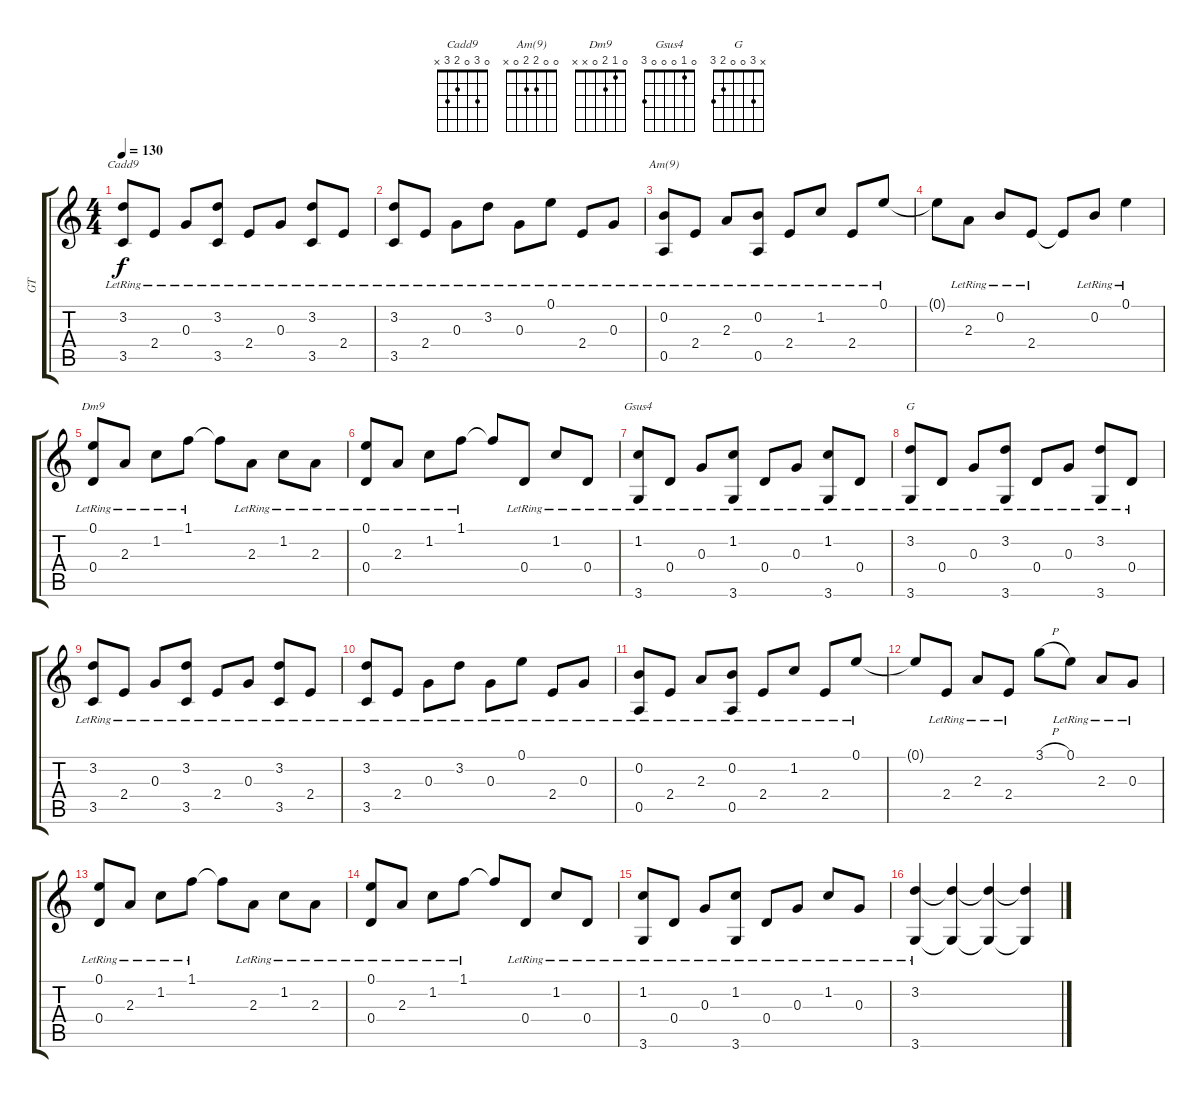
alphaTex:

\track ("GT" "GT") {instrument acousticguitarsteel}
\staff {score tabs}
\tuning (E4 B3 G3 D3 A2 E2) {hide}
\chord ("Cadd9" 0 3 0 2 3 x)
\chord ("Am(9)" 0 0 2 2 0 x)
\chord ("Dm9" 0 1 2 0 x x)
\chord ("Gsus4" 0 1 0 0 0 3)
\chord ("G" x 3 0 0 2 3)
\ts (4 4)
\tempo 130
\clef g2
\ks c
(3.2{lr} 3.5{lr}).8{ch "Cadd9" dy f} 2.4{lr}.8 0.3{lr}.8 (3.2{lr} 3.5{lr}).8 2.4{lr}.8 0.3{lr}.8 (3.2{lr} 3.5{lr}).8 2.4{lr}.8 |
(3.2{lr} 3.5{lr}).8 2.4{lr}.8 0.3{lr}.8 3.2{lr}.8 0.3{lr}.8 0.1{lr}.8 2.4{lr}.8 0.3{lr}.8 |
(0.2{lr} 0.5{lr}).8{ch "Am(9)"} 2.4{lr}.8 2.3{lr}.8 (0.2{lr} 0.5{lr}).8 2.4{lr}.8 1.2{lr}.8 2.4{lr}.8 0.1{lr}.8 |
0.1{t}.8 2.3{lr}.8 0.2{lr}.8 2.4{lr}.8 2.4{t}.8 0.2{lr}.8 0.1{lr}.4 |
(0.1{lr} 0.4{lr}).8{ch "Dm9"} 2.3{lr}.8 1.2{lr}.8 1.1{lr}.8 1.1{t}.8 2.3{lr}.8 1.2{lr}.8 2.3{lr}.8 |
(0.1{lr} 0.4{lr}).8 2.3{lr}.8 1.2{lr}.8 1.1{lr}.8 1.1{t}.8 0.4{lr}.8 1.2{lr}.8 0.4{lr}.8 |
(1.2{lr} 3.6{lr}).8{ch "Gsus4"} 0.4{lr}.8 0.3{lr}.8 (1.2{lr} 3.6{lr}).8 0.4{lr}.8 0.3{lr}.8 (1.2{lr} 3.6{lr}).8 0.4{lr}.8 |
(3.2{lr} 3.6{lr}).8{ch "G"} 0.4{lr}.8 0.3{lr}.8 (3.2{lr} 3.6{lr}).8 0.4{lr}.8 0.3{lr}.8 (3.2{lr} 3.6{lr}).8 0.4{lr}.8 |
(3.2{lr} 3.5{lr}).8 2.4{lr}.8 0.3{lr}.8 (3.2{lr} 3.5{lr}).8 2.4{lr}.8 0.3{lr}.8 (3.2{lr} 3.5{lr}).8 2.4{lr}.8 |
(3.2{lr} 3.5{lr}).8 2.4{lr}.8 0.3{lr}.8 3.2{lr}.8 0.3{lr}.8 0.1{lr}.8 2.4{lr}.8 0.3{lr}.8 |
(0.2{lr} 0.5{lr}).8 2.4{lr}.8 2.3{lr}.8 (0.2{lr} 0.5{lr}).8 2.4{lr}.8 1.2{lr}.8 2.4{lr}.8 0.1{lr}.8 |
0.1{t}.8 2.4{lr}.8 2.3{lr}.8 2.4{lr}.8 3.1{h}.8 0.1{lr}.8 2.3{lr}.8 0.3{lr}.8 |
(0.1{lr} 0.4{lr}).8 2.3{lr}.8 1.2{lr}.8 1.1{lr}.8 1.1{t}.8 2.3{lr}.8 1.2{lr}.8 2.3{lr}.8 |
(0.1{lr} 0.4{lr}).8 2.3{lr}.8 1.2{lr}.8 1.1{lr}.8 1.1{t}.8 0.4{lr}.8 1.2{lr}.8 0.4{lr}.8 |
(1.2{lr} 3.6{lr}).8 0.4{lr}.8 0.3{lr}.8 (1.2{lr} 3.6{lr}).8 0.4{lr}.8 0.3{lr}.8 1.2{lr}.8 0.3{lr}.8 |
(3.2{lr} 3.6{lr}).4 (3.2{t} 3.6{t}).4 (3.2{t} 3.6{t}).4 (3.2{t} 3.6{t}).4
